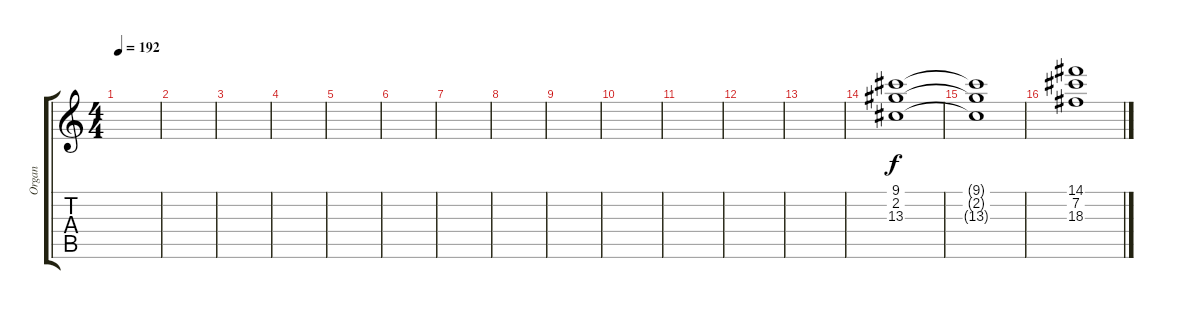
\track ("Organ" "Organ") {instrument churchorgan}
\staff {score tabs}
\tuning (E5 B4 G4 D4 A3 E3) {hide}
\ts (4 4)
\tempo 192
\clef g2
\ks c
|
|
|
|
|
|
|
|
|
|
|
|
|
(9.1 2.2 13.3).1 |
(9.1{t} 2.2{t} 13.3{t}).1 |
(14.1 7.2 18.3).1
